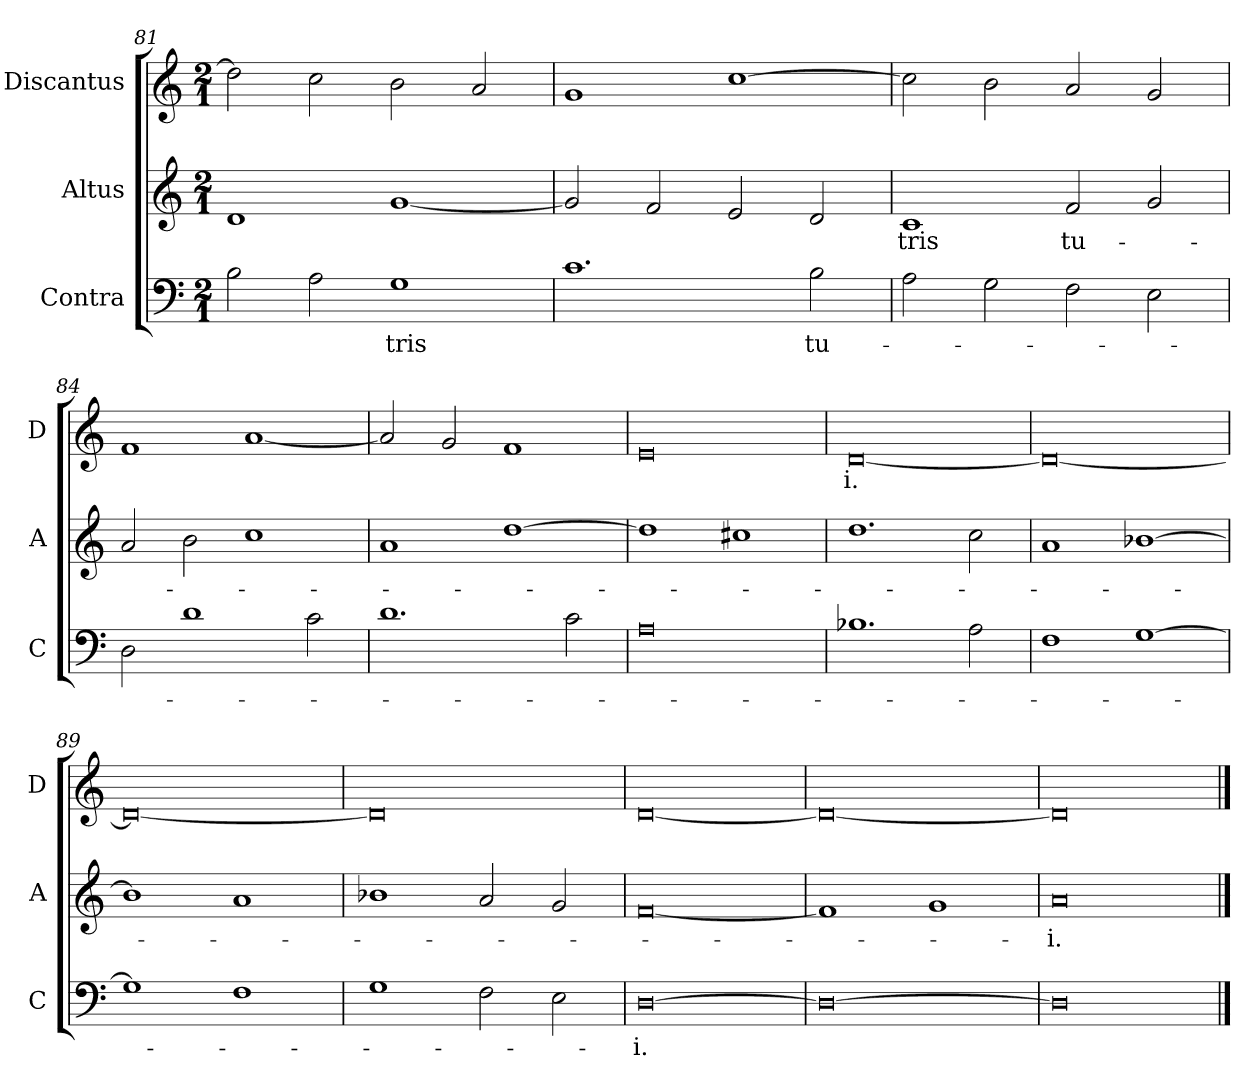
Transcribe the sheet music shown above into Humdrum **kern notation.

**kern	**text	**kern	**text	**kern	**text
*part3	*part3	*part2	*part2	*part1	*part1
*staff3	*staff3	*staff2	*staff2	*staff1	*staff1
*I"Contra	*	*I"Altus	*	*I"Discantus	*
*I'C	*	*I'A	*	*I'D	*
*clefF4	*	*clefG2	*	*clefG2	*
*k[]	*	*k[]	*	*k[]	*
*M2/1	*	*M2/1	*	*M2/1	*
=81	=81	=81	=81	=81	=81
2B\	.	1d	.	2dd\]	.
2A\	.	.	.	2cc\	.
1G	-tris	[1g	.	2b\	.
.	.	.	.	2a/	.
=82	=82	=82	=82	=82	=82
1.c	.	2g/]	.	1g	.
.	.	2f/	.	.	.
.	.	2e/	.	[1cc	.
2B\	tu-	2d/	.	.	.
=83	=83	=83	=83	=83	=83
2A\	.	1c	-tris	2cc\]	.
2G\	.	.	.	2b\	.
2F\	.	2f/	tu-	2a/	.
2E\	.	2g/	.	2g/	.
=84	=84	=84	=84	=84	=84
2D\	.	2a/	.	1f	.
1d	.	2b\	.	.	.
.	.	1cc	.	[1a	.
2c\	.	.	.	.	.
=85	=85	=85	=85	=85	=85
1.d	.	1a	.	2a/]	.
.	.	.	.	2g/	.
.	.	[1dd	.	1f	.
2c\	.	.	.	.	.
=86	=86	=86	=86	=86	=86
0A	.	1dd]	.	0e	.
.	.	1cc#X	.	.	.
=87	=87	=87	=87	=87	=87
1.B-X	.	1.dd	.	[0d	-i.
2A\	.	2cc\	.	.	.
=88	=88	=88	=88	=88	=88
1F	.	1a	.	0d_	.
[1G	.	[1b-X	.	.	.
=89	=89	=89	=89	=89	=89
1G]	.	1b-]	.	0d_	.
1F	.	1a	.	.	.
=90	=90	=90	=90	=90	=90
1G	.	1b-X	.	0d]	.
2F\	.	2a/	.	.	.
2E\	.	2g/	.	.	.
=91	=91	=91	=91	=91	=91
[0D	-i.	[0f	.	[0d	.
=92	=92	=92	=92	=92	=92
0D_	.	1f]	.	0d_	.
.	.	1g	.	.	.
=93	=93	=93	=93	=93	=93
0D]	.	0a	-i.	0d]	.
==	==	==	==	==	==
*-	*-	*-	*-	*-	*-
